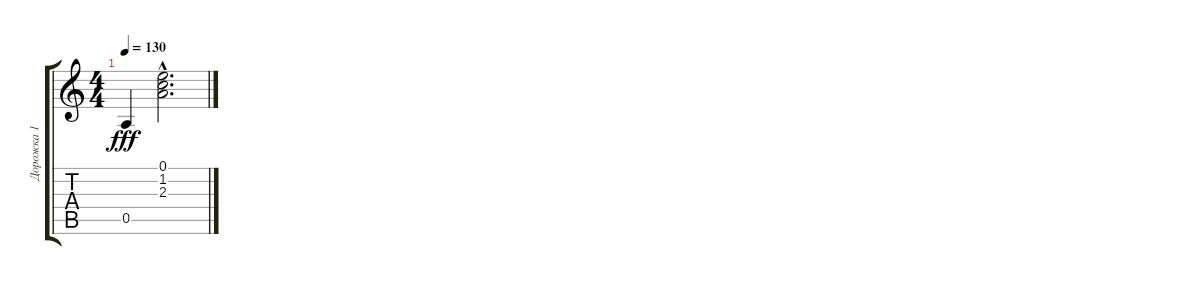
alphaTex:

\track ("Дорожка 1" "Дорожка 1") {instrument electricguitarmuted}
\staff {score tabs}
\tuning (E4 B3 G3 D3 A2 E2) {hide}
\ts (4 4)
\tempo 130
\clef g2
\ks c
0.5.4{dy fff} (0.1{hac} 1.2{hac} 2.3{hac}).2{d}
